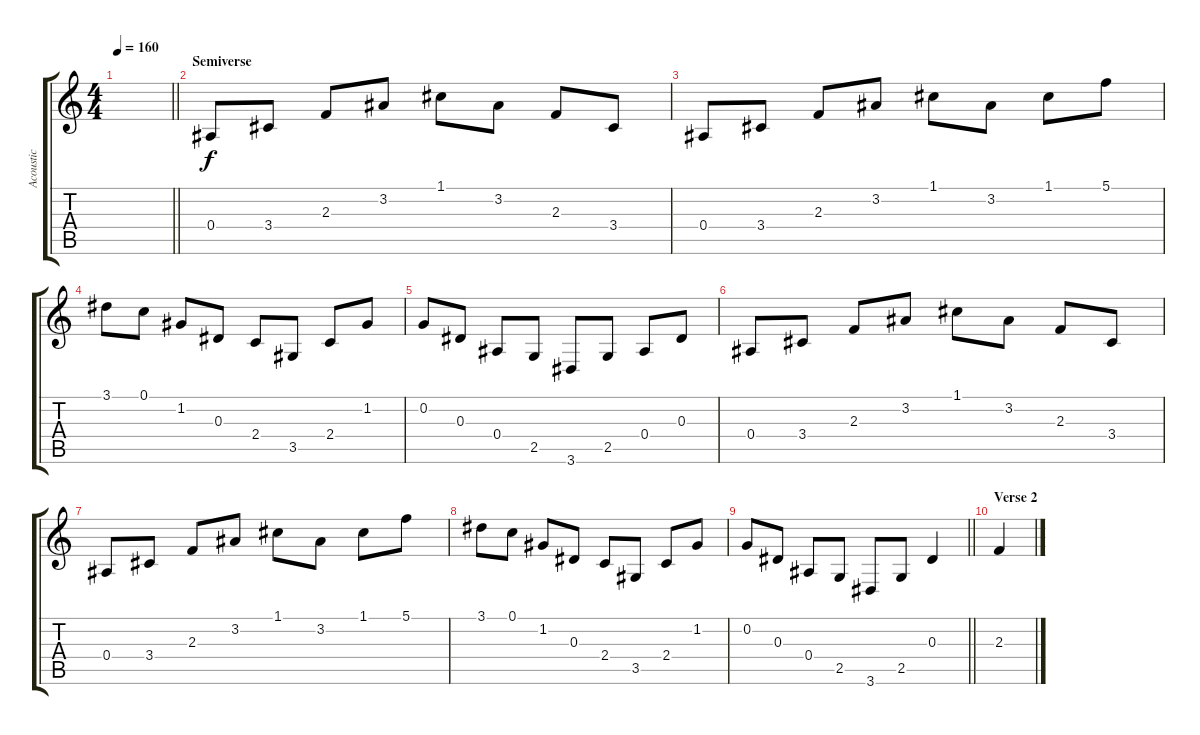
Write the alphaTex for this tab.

\track ("Acoustic" "Acoustic") {instrument acousticguitarsteel}
\staff {score tabs}
\tuning (C4 G3 Eb3 Bb2 F2 C2) {hide}
\ts (4 4)
\tempo 160
\clef g2
\barLineRight lightlight
\ks c
|
\section ("" "Semiverse")
0.4.8 3.4.8 2.3.8 3.2.8 1.1.8 3.2.8 2.3.8 3.4.8 |
0.4.8 3.4.8 2.3.8 3.2.8 1.1.8 3.2.8 1.1.8 5.1.8 |
3.1.8 0.1.8 1.2.8 0.3.8 2.4.8 3.5.8 2.4.8 1.2.8 |
0.2.8 0.3.8 0.4.8 2.5.8 3.6.8 2.5.8 0.4.8 0.3.8 |
0.4.8 3.4.8 2.3.8 3.2.8 1.1.8 3.2.8 2.3.8 3.4.8 |
0.4.8 3.4.8 2.3.8 3.2.8 1.1.8 3.2.8 1.1.8 5.1.8 |
3.1.8 0.1.8 1.2.8 0.3.8 2.4.8 3.5.8 2.4.8 1.2.8 |
\barLineRight lightlight
0.2.8 0.3.8 0.4.8 2.5.8 3.6.8 2.5.8 0.3.4 |
\section ("" "Verse 2")
2.3.4
